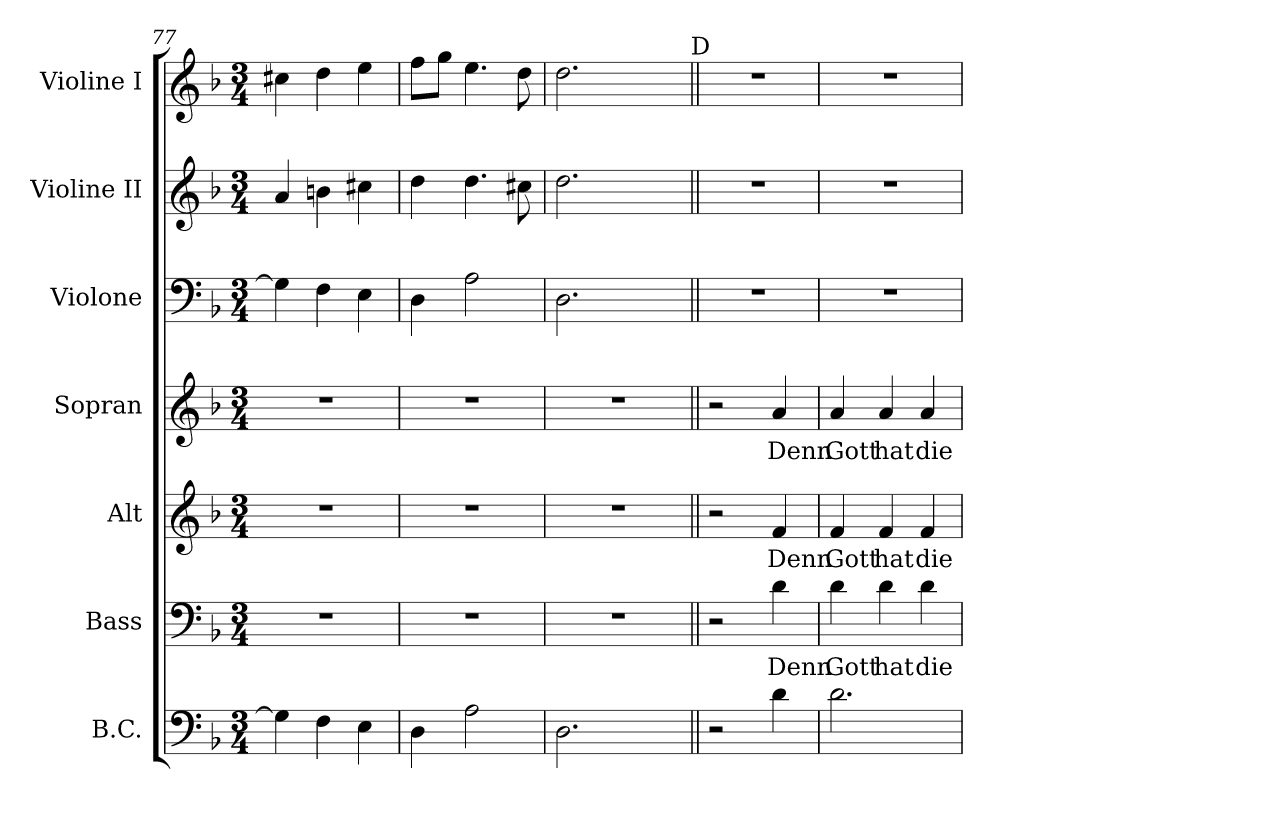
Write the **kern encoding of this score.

**kern	**kern	**text	**kern	**text	**kern	**text	**kern	**kern	**kern
*part7	*part6	*part6	*part5	*part5	*part4	*part4	*part3	*part2	*part1
*staff7	*staff6	*staff6	*staff5	*staff5	*staff4	*staff4	*staff3	*staff2	*staff1
*I"B.C.	*I"Bass	*	*I"Alt	*	*I"Sopran	*	*I"Violone	*I"Violine II	*I"Violine I
*	*I'B.	*	*I'A.	*	*I'S.	*	*	*I'Vln. II	*I'Vln. I
*clefF4	*clefF4	*	*clefG2	*	*clefG2	*	*clefF4	*clefG2	*clefG2
*k[b-]	*k[b-]	*	*k[b-]	*	*k[b-]	*	*k[b-]	*k[b-]	*k[b-]
*F:	*F:	*	*F:	*	*F:	*	*F:	*F:	*F:
*M3/4	*M3/4	*	*M3/4	*	*M3/4	*	*M3/4	*M3/4	*M3/4
=77	=77	=77	=77	=77	=77	=77	=77	=77	=77
!	!LO:N:vis=1	!	!LO:N:vis=1	!	!LO:N:vis=1	!	!	!	!
4Gi\]	2.r	.	2.r	.	2.r	.	4Gi\]	4ai/	4cc#Xi\
4Fi\	.	.	.	.	.	.	4Fi\	4bni\	4ddi\
4Ei\	.	.	.	.	.	.	4Ei\	4cc#Xi\	4eei\
=78	=78	=78	=78	=78	=78	=78	=78	=78	=78
!	!LO:N:vis=1	!	!LO:N:vis=1	!	!LO:N:vis=1	!	!	!	!
4Di\	2.r	.	2.r	.	2.r	.	4Di\	4ddi\	8ffi\L
.	.	.	.	.	.	.	.	.	8ggi\J
2Ai\	.	.	.	.	.	.	2Ai\	4.ddi\	4.eei\
.	.	.	.	.	.	.	.	8cc#Xi\	8ddi\
=79	=79	=79	=79	=79	=79	=79	=79	=79	=79
!	!LO:N:vis=1	!	!LO:N:vis=1	!	!LO:N:vis=1	!	!	!	!
*	*	*	*	*	*	*	*	*	*^
2.Di\	2.r	.	2.r	.	2.r	.	2.Di\	2.ddi\	2.ddi\	2ryy
.	.	.	.	.	.	.	.	.	.	8ryy
.	.	.	.	.	.	.	.	.	.	16ryy
.	.	.	.	.	.	.	.	.	.	32ryy
.	.	.	.	.	.	.	.	.	.	64ryy
.	.	.	.	.	.	.	.	.	.	128...ryy
!	!	!	!	!	!	!	!	!	!	!LO:TX:a:t=D
.	.	.	.	.	.	.	.	.	.	1024ryy
=1||	=1||	=1||	=1||	=1||	=1||	=1||	=1||	=1||	=1||	=1||
!	!	!	!	!	!	!	!LO:N:vis=1	!LO:N:vis=1	!LO:N:vis=1	!
*	*	*	*	*	*	*	*	*	*v	*v
2r	2r	.	2r	.	2r	.	2.r	2.r	2.r
!	!	!LO:LY:b:color=#000000	!	!	!	!	!	!	!
!	!	!	!	!LO:LY:b:color=#000000	!	!	!	!	!
!	!	!	!	!	!	!LO:LY:b:color=#000000	!	!	!
4di\	4di\	Denn	4fi/	Denn	4ai/	Denn	.	.	.
=2	=2	=2	=2	=2	=2	=2	=2	=2	=2
!	!	!LO:LY:b:color=#000000	!	!	!	!	!	!	!
!	!	!	!	!LO:LY:b:color=#000000	!	!	!	!	!
!	!	!	!	!	!	!LO:LY:b:color=#000000	!LO:N:vis=1	!LO:N:vis=1	!LO:N:vis=1
2.di\	4di\	Gott	4fi/	Gott	4ai/	Gott	2.r	2.r	2.r
!	!	!LO:LY:b:color=#000000	!	!	!	!	!	!	!
!	!	!	!	!LO:LY:b:color=#000000	!	!	!	!	!
!	!	!	!	!	!	!LO:LY:b:color=#000000	!	!	!
.	4di\	hat	4fi/	hat	4ai/	hat	.	.	.
!	!	!LO:LY:b:color=#000000	!	!	!	!	!	!	!
!	!	!	!	!LO:LY:b:color=#000000	!	!	!	!	!
!	!	!	!	!	!	!LO:LY:b:color=#000000	!	!	!
.	4di\	die	4fi/	die	4ai/	die	.	.	.
=	=	=	=	=	=	=	=	=	=
*-	*-	*-	*-	*-	*-	*-	*-	*-	*-
